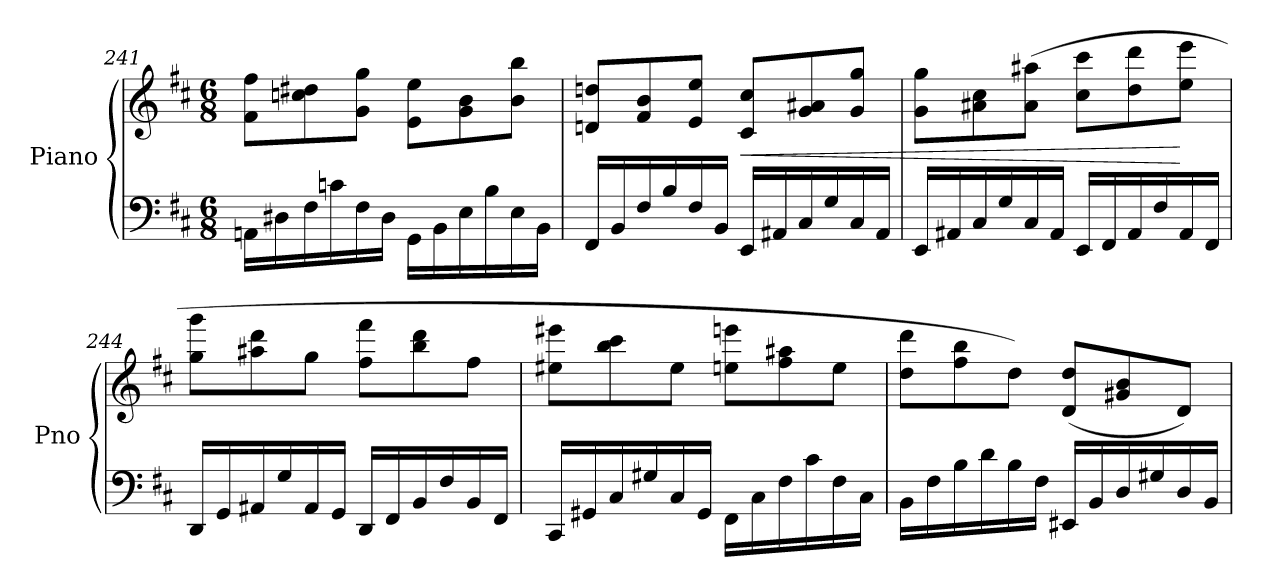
**kern	**kern	**dynam
*part1	*part1	*part1
*staff2	*staff1	*staff1/2
*I"Piano	*	*
*I'Pno	*	*
!!LO:LB:g=z
*clefF4	*clefG2	*
*k[f#c#]	*k[f#c#]	*
*D:	*D:	*
*M6/8	*M6/8	*
=241	=241	=241
16AAn\LL	8f#\ 8ff#\L	.
16D#X\	.	.
16F#\	8ccn\ 8dd#X\	.
16cn\	.	.
16F#\	8g\ 8gg\J	.
16D#\JJ	.	.
16GG\LL	8e\ 8ee\L	.
16BB\	.	.
16E\	8g\ 8b\	.
16B\	.	.
16E\	8b\ 8bb\J	.
16BB\JJ	.	.
=242	=242	=242
16FF#/LL	8dn/ 8ddn/L	.
16BB/	.	.
16F#/	8f#/ 8b/	.
16B/	.	.
16F#/	8e/ 8ee/J	.
16BB/JJ	.	.
!	!	!LO:HP:b
16EE/LL	8c#/ 8cc#/L	<
16AA#X/	.	.
16C#/	8g/ 8a#X/	.
16G/	.	.
16C#/	8g/ 8gg/J	.
16AA#/JJ	.	.
=243	=243	=243
16EE/LL	8g\ 8gg\L	.
16AA#X/	.	.
16C#/	8a#X\ 8cc#\	.
16G/	.	.
16C#/	(8a#\ 8aa#X\J	.
16AA#/JJ	.	.
16EE/LL	8cc#\ 8ccc#\L	.
16FF#/	.	.
16AA#/	8dd\ 8ddd\	.
16F#/	.	.
16AA#/	8ee\ 8eee\J	[
16FF#/JJ	.	.
!!LO:LB:g=z
=244	=244	=244
16DD/LL	8gg\ 8ggg\L	.
16GG/	.	.
16AA#X/	8aa#X\ 8ddd\	.
16G/	.	.
16AA#/	8gg\J	.
16GG/JJ	.	.
16DD/LL	8ff#\ 8fff#\L	.
16FF#/	.	.
16BB/	8bb\ 8ddd\	.
16F#/	.	.
16BB/	8ff#\J	.
16FF#/JJ	.	.
=245	=245	=245
16CC#/LL	8ee#X\ 8eee#X\L	.
16GG#X/	.	.
16C#/	8bb\ 8ccc#\	.
16G#X/	.	.
16C#/	8ee#\J	.
16GG#/JJ	.	.
16FF#\LL	8een\ 8eeen\L	.
16C#\	.	.
16F#\	8ff#\ 8aa#X\	.
16c#\	.	.
16F#\	8ee\J	.
16C#\JJ	.	.
=246	=246	=246
16BB\LL	8dd\ 8ddd\L	.
16F#\	.	.
16B\	8ff#\ 8bb\	.
16d\	.	.
16B\	8dd\J)	.
16F#\JJ	.	.
16EE#X/LL	(8d/ 8dd/L	.
16BB/	.	.
16D/	8g#X/ 8b/	.
16G#X/	.	.
16D/	8d/J)	.
16BB/JJ	.	.
=	=	=
*-	*-	*-
